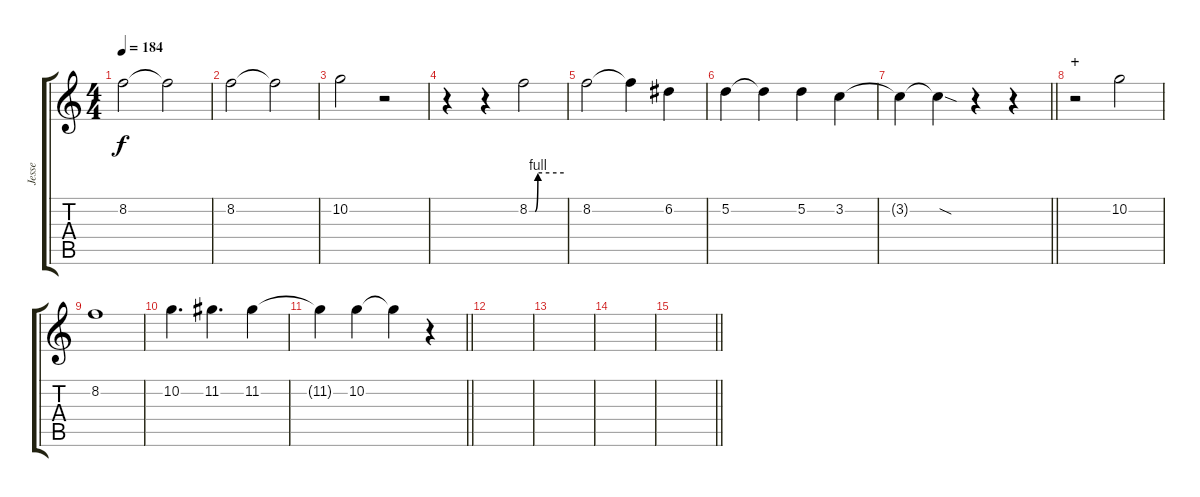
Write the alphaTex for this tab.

\track ("Jesse" "Jesse") {instrument overdrivenguitar}
\staff {score tabs}
\tuning (D4 A3 F3 C3 G2 C2) {hide}
\ts (4 4)
\tempo 184
\clef g2
\ks c
8.2.2{dy f} 8.2{t}.2 |
8.2.2 8.2{t}.2 |
10.2.2 r.2 |
r.4 r.4 8.2{be (custom 0 0 10 0 15 4 60 4)}.2 |
8.2.2 8.2{t}.4 6.2.4 |
5.2.4 5.2{t}.4 5.2.4 3.2.4 |
\barLineRight lightlight
3.2{t}.4 3.2{sod t}.4 r.4 r.4 |
\section ("" "+")
r.2 10.2.2 |
8.2.1 |
10.2.4{d} 11.2.4{d} 11.2.4 |
\barLineRight lightlight
11.2{t}.4 10.2.4 10.2{t}.4 r.4 |
|
|
|
\barLineRight lightlight
